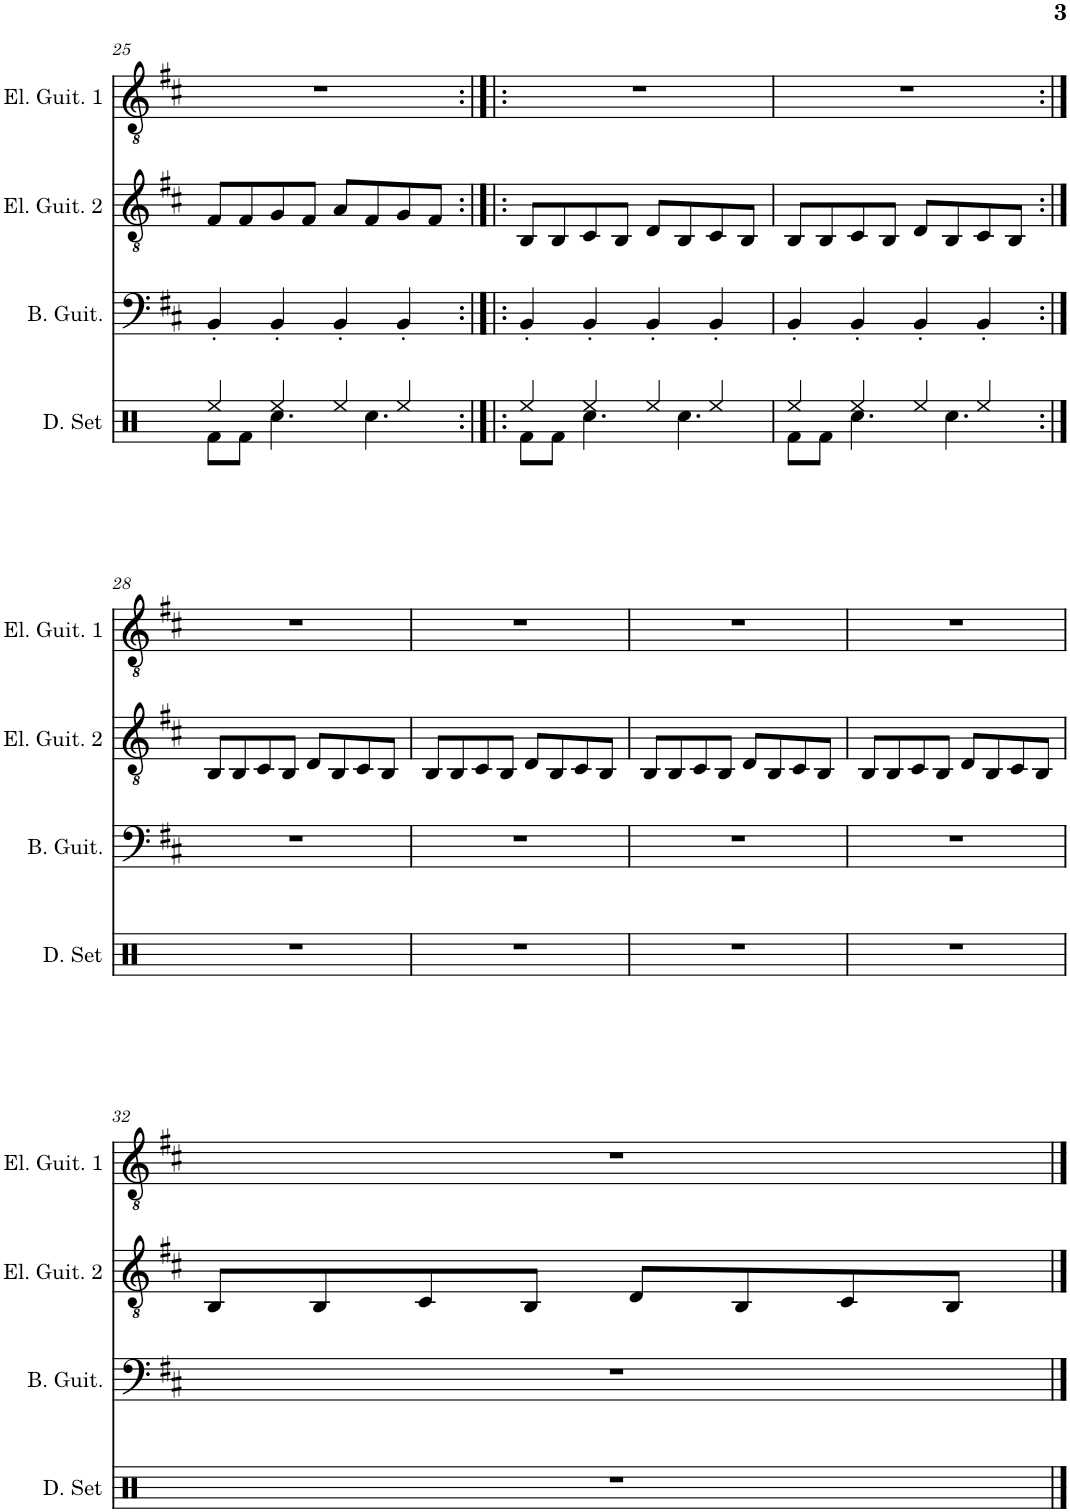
**kern	**kern	**kern	**kern
*part4	*part3	*part2	*part1
*staff4	*staff3	*staff2	*staff1
*I"Drumset	*I"Bass Guitar	*I"Electric Guitar 2	*I"Electric Guitar 1
*I'D. Set	*I'B. Guit.	*I'El. Guit. 2	*I'El. Guit. 1
!!LO:PB:g=z
*clefX	*clefF4	*clefGv2	*clefGv2
*	*Trd7c12	*	*
*k[]	*k[f#c#]	*k[f#c#]	*k[f#c#]
*M4/4	*M4/4	*M4/4	*M4/4
=25	=25	=25	=25
*^	*	*	*
4Ree/	8Rf\L	4BB'/	8F#/L	1r
.	8Rf\J	.	8F#/	.
4Ree/	4.Rcc\	4BB'/	8G/	.
.	.	.	8F#/J	.
4Ree/	.	4BB'/	8A/L	.
.	4.Rcc\	.	8F#/	.
4Ree/	.	4BB'/	8G/	.
.	.	.	8F#/J	.
=26:|!|:	=26:|!|:	=26:|!|:	=26:|!|:	=26:|!|:
4Ree/	8Rf\L	4BB'/	8BB/L	1r
.	8Rf\J	.	8BB/	.
4Ree/	4.Rcc\	4BB'/	8C#/	.
.	.	.	8BB/J	.
4Ree/	.	4BB'/	8D/L	.
.	4.Rcc\	.	8BB/	.
4Ree/	.	4BB'/	8C#/	.
.	.	.	8BB/J	.
=27	=27	=27	=27	=27
4Ree/	8Rf\L	4BB'/	8BB/L	1r
.	8Rf\J	.	8BB/	.
4Ree/	4.Rcc\	4BB'/	8C#/	.
.	.	.	8BB/J	.
4Ree/	.	4BB'/	8D/L	.
.	4.Rcc\	.	8BB/	.
4Ree/	.	4BB'/	8C#/	.
.	.	.	8BB/J	.
*v	*v	*	*	*
!!LO:LB:g=z
=28:|!	=28:|!	=28:|!	=28:|!
1r	1r	8BB/L	1r
.	.	8BB/	.
.	.	8C#/	.
.	.	8BB/J	.
.	.	8D/L	.
.	.	8BB/	.
.	.	8C#/	.
.	.	8BB/J	.
=29	=29	=29	=29
1r	1r	8BB/L	1r
.	.	8BB/	.
.	.	8C#/	.
.	.	8BB/J	.
.	.	8D/L	.
.	.	8BB/	.
.	.	8C#/	.
.	.	8BB/J	.
=30	=30	=30	=30
1r	1r	8BB/L	1r
.	.	8BB/	.
.	.	8C#/	.
.	.	8BB/J	.
.	.	8D/L	.
.	.	8BB/	.
.	.	8C#/	.
.	.	8BB/J	.
=31	=31	=31	=31
1r	1r	8BB/L	1r
.	.	8BB/	.
.	.	8C#/	.
.	.	8BB/J	.
.	.	8D/L	.
.	.	8BB/	.
.	.	8C#/	.
.	.	8BB/J	.
!!LO:LB:g=z
=32	=32	=32	=32
1r	1r	8BB/L	1r
.	.	8BB/	.
.	.	8C#/	.
.	.	8BB/J	.
.	.	8D/L	.
.	.	8BB/	.
.	.	8C#/	.
.	.	8BB/J	.
==	==	==	==
*-	*-	*-	*-
